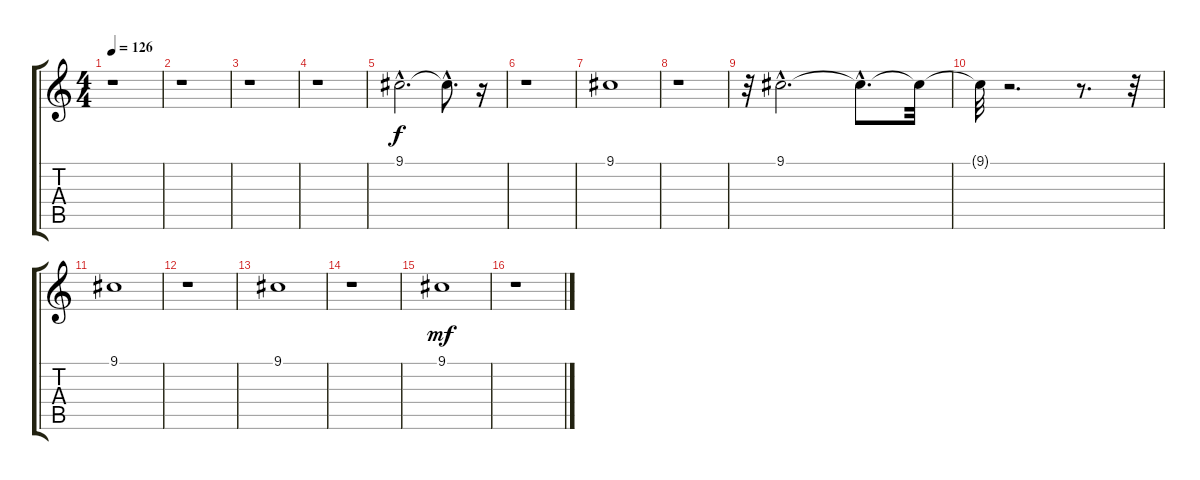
\track "" {instrument clarinet}
\staff {score tabs}
\tuning (E4 B3 G3 D3 A2 E2) {hide}
\ts (4 4)
\tempo 126
\clef g2
\ks c
r.1{dy f} |
r.1 |
r.1 |
r.1 |
9.1{hac}.2{d} 9.1{hac t}.8{d} r.16 |
r.1 |
9.1.1 |
r.1 |
r.32 9.1{hac}.2{d} 9.1{hac t}.8{d} 9.1{t}.32 |
9.1{t}.32 r.2{d} r.8{d} r.32 |
9.1.1 |
r.1 |
9.1.1 |
r.1 |
9.1.1{dy mf} |
r.1
